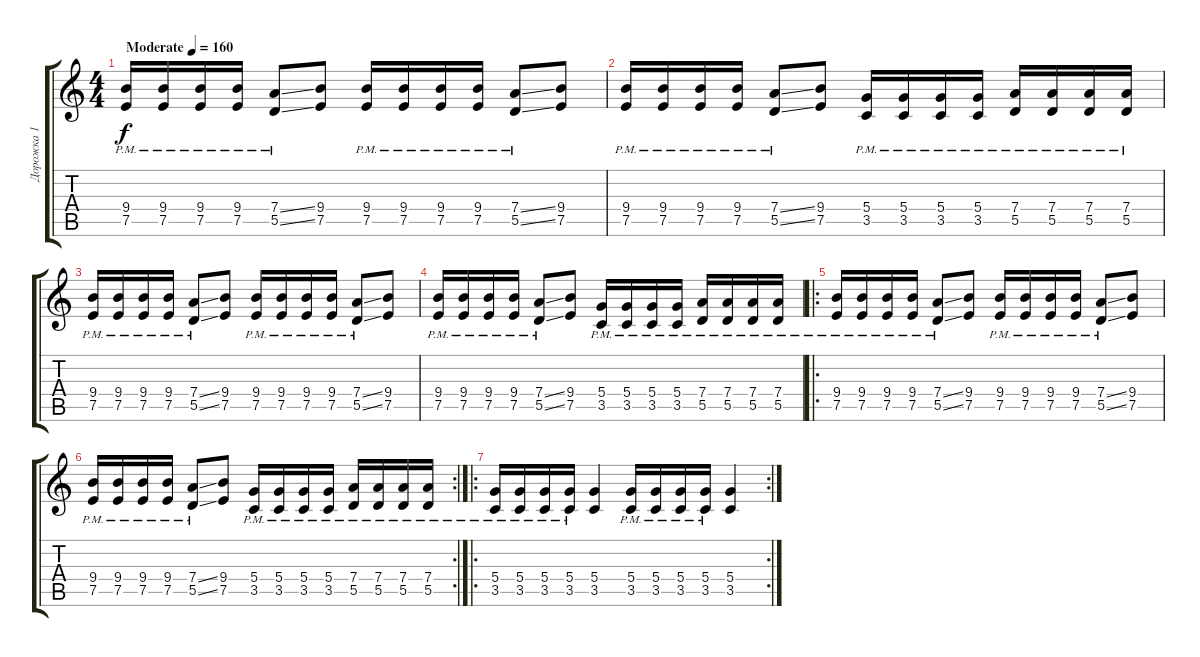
\track ("Дорожка 1" "Дорожка 1") {instrument distortionguitar}
\staff {score tabs}
\tuning (E4 B3 G3 D3 A2 E2) {hide}
\ts (4 4)
\tempo (160 "Moderate")
\clef g2
\ks c
(9.4{pm} 7.5{pm}).16{dy f instrument distortionguitar} (9.4{pm} 7.5{pm}).16 (9.4{pm} 7.5{pm}).16 (9.4{pm} 7.5{pm}).16 (7.4{ss pm} 5.5{ss pm}).8 (9.4 7.5).8 (9.4{pm} 7.5{pm}).16 (9.4{pm} 7.5{pm}).16 (9.4{pm} 7.5{pm}).16 (9.4{pm} 7.5{pm}).16 (7.4{ss pm} 5.5{ss pm}).8 (9.4 7.5).8 |
(9.4{pm} 7.5{pm}).16 (9.4{pm} 7.5{pm}).16 (9.4{pm} 7.5{pm}).16 (9.4{pm} 7.5{pm}).16 (7.4{ss pm} 5.5{ss pm}).8 (9.4 7.5).8 (5.4{pm} 3.5{pm}).16 (5.4{pm} 3.5{pm}).16 (5.4{pm} 3.5{pm}).16 (5.4{pm} 3.5{pm}).16 (7.4{pm} 5.5{pm}).16 (7.4{pm} 5.5{pm}).16 (7.4{pm} 5.5{pm}).16 (7.4{pm} 5.5{pm}).16 |
(9.4{pm} 7.5{pm}).16 (9.4{pm} 7.5{pm}).16 (9.4{pm} 7.5{pm}).16 (9.4{pm} 7.5{pm}).16 (7.4{ss pm} 5.5{ss pm}).8 (9.4 7.5).8 (9.4{pm} 7.5{pm}).16 (9.4{pm} 7.5{pm}).16 (9.4{pm} 7.5{pm}).16 (9.4{pm} 7.5{pm}).16 (7.4{ss pm} 5.5{ss pm}).8 (9.4 7.5).8 |
(9.4{pm} 7.5{pm}).16 (9.4{pm} 7.5{pm}).16 (9.4{pm} 7.5{pm}).16 (9.4{pm} 7.5{pm}).16 (7.4{ss pm} 5.5{ss pm}).8 (9.4 7.5).8 (5.4{pm} 3.5{pm}).16 (5.4{pm} 3.5{pm}).16 (5.4{pm} 3.5{pm}).16 (5.4{pm} 3.5{pm}).16 (7.4{pm} 5.5{pm}).16 (7.4{pm} 5.5{pm}).16 (7.4{pm} 5.5{pm}).16 (7.4{pm} 5.5{pm}).16 |
\ro
(9.4{pm} 7.5{pm}).16 (9.4{pm} 7.5{pm}).16 (9.4{pm} 7.5{pm}).16 (9.4{pm} 7.5{pm}).16 (7.4{ss pm} 5.5{ss pm}).8 (9.4 7.5).8 (9.4{pm} 7.5{pm}).16 (9.4{pm} 7.5{pm}).16 (9.4{pm} 7.5{pm}).16 (9.4{pm} 7.5{pm}).16 (7.4{ss pm} 5.5{ss pm}).8 (9.4 7.5).8 |
\rc 2
(9.4{pm} 7.5{pm}).16 (9.4{pm} 7.5{pm}).16 (9.4{pm} 7.5{pm}).16 (9.4{pm} 7.5{pm}).16 (7.4{ss pm} 5.5{ss pm}).8 (9.4 7.5).8 (5.4{pm} 3.5{pm}).16 (5.4{pm} 3.5{pm}).16 (5.4{pm} 3.5{pm}).16 (5.4{pm} 3.5{pm}).16 (7.4{pm} 5.5{pm}).16 (7.4{pm} 5.5{pm}).16 (7.4{pm} 5.5{pm}).16 (7.4{pm} 5.5{pm}).16 |
\ro
\rc 2
(5.4{pm} 3.5{pm}).16 (5.4{pm} 3.5{pm}).16 (5.4{pm} 3.5{pm}).16 (5.4{pm} 3.5{pm}).16 (5.4 3.5).4 (5.4{pm} 3.5{pm}).16 (5.4{pm} 3.5{pm}).16 (5.4{pm} 3.5{pm}).16 (5.4{pm} 3.5{pm}).16 (5.4 3.5).4
